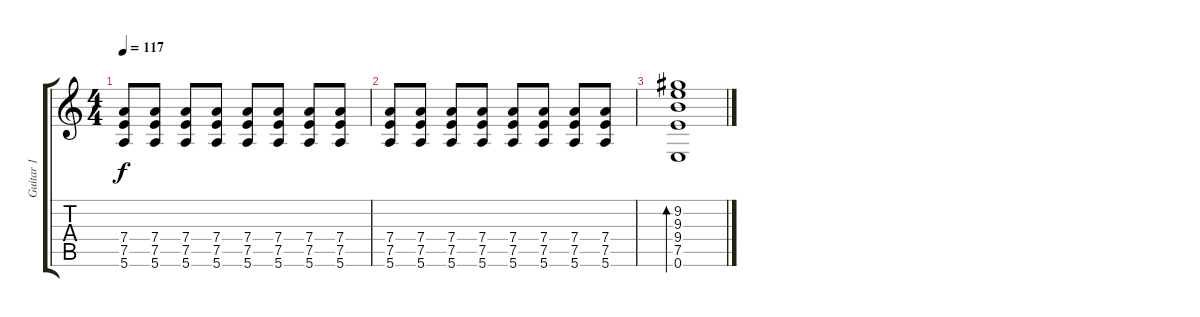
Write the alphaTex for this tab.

\track ("Guitar 1" "Guitar 1") {instrument electricguitarmuted}
\staff {score tabs}
\tuning (E4 B3 G3 D3 A2 E2) {hide}
\ts (4 4)
\tempo 117
\clef g2
\ks c
(7.4 7.5 5.6).8{dy f} (7.4 7.5 5.6).8 (7.4 7.5 5.6).8 (7.4 7.5 5.6).8 (7.4 7.5 5.6).8 (7.4 7.5 5.6).8 (7.4 7.5 5.6).8 (7.4 7.5 5.6).8 |
(7.4 7.5 5.6).8 (7.4 7.5 5.6).8 (7.4 7.5 5.6).8 (7.4 7.5 5.6).8 (7.4 7.5 5.6).8 (7.4 7.5 5.6).8 (7.4 7.5 5.6).8 (7.4 7.5 5.6).8 |
(9.2 9.3 9.4 7.5 0.6).1{bd 30 instrument acousticguitarsteel}
